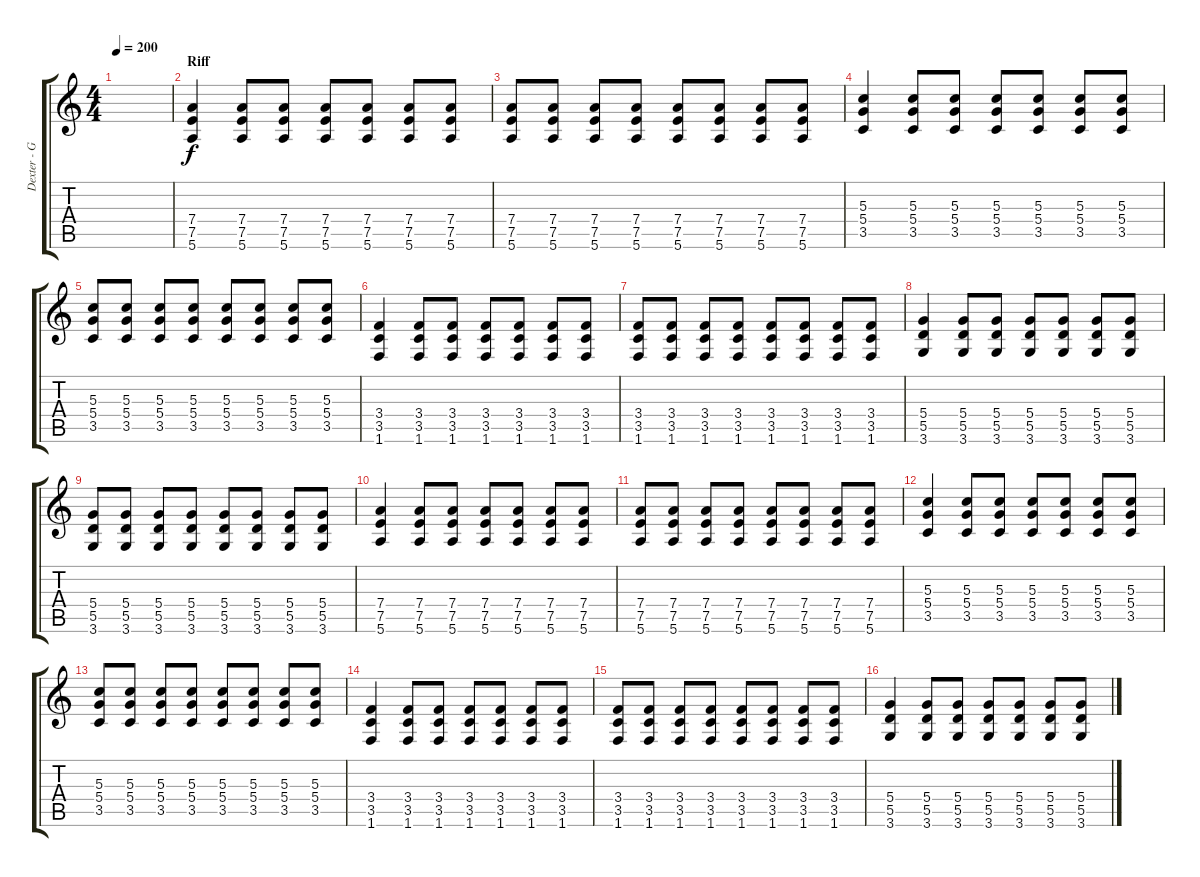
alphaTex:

\track ("Dexter - Guitar " "Dexter - G") {instrument distortionguitar}
\staff {score tabs}
\tuning (E4 B3 G3 D3 A2 E2) {hide}
\ts (4 4)
\tempo 200
\clef g2
\ks c
|
\section ("" "Riff")
(7.4 7.5 5.6).4 (7.4 7.5 5.6).8 (7.4 7.5 5.6).8 (7.4 7.5 5.6).8 (7.4 7.5 5.6).8 (7.4 7.5 5.6).8 (7.4 7.5 5.6).8 |
(7.4 7.5 5.6).8 (7.4 7.5 5.6).8 (7.4 7.5 5.6).8 (7.4 7.5 5.6).8 (7.4 7.5 5.6).8 (7.4 7.5 5.6).8 (7.4 7.5 5.6).8 (7.4 7.5 5.6).8 |
(5.3 5.4 3.5).4 (5.3 5.4 3.5).8 (5.3 5.4 3.5).8 (5.3 5.4 3.5).8 (5.3 5.4 3.5).8 (5.3 5.4 3.5).8 (5.3 5.4 3.5).8 |
(5.3 5.4 3.5).8 (5.3 5.4 3.5).8 (5.3 5.4 3.5).8 (5.3 5.4 3.5).8 (5.3 5.4 3.5).8 (5.3 5.4 3.5).8 (5.3 5.4 3.5).8 (5.3 5.4 3.5).8 |
(3.4 3.5 1.6).4 (3.4 3.5 1.6).8 (3.4 3.5 1.6).8 (3.4 3.5 1.6).8 (3.4 3.5 1.6).8 (3.4 3.5 1.6).8 (3.4 3.5 1.6).8 |
(3.4 3.5 1.6).8 (3.4 3.5 1.6).8 (3.4 3.5 1.6).8 (3.4 3.5 1.6).8 (3.4 3.5 1.6).8 (3.4 3.5 1.6).8 (3.4 3.5 1.6).8 (3.4 3.5 1.6).8 |
(5.4 5.5 3.6).4 (5.4 5.5 3.6).8 (5.4 5.5 3.6).8 (5.4 5.5 3.6).8 (5.4 5.5 3.6).8 (5.4 5.5 3.6).8 (5.4 5.5 3.6).8 |
(5.4 5.5 3.6).8 (5.4 5.5 3.6).8 (5.4 5.5 3.6).8 (5.4 5.5 3.6).8 (5.4 5.5 3.6).8 (5.4 5.5 3.6).8 (5.4 5.5 3.6).8 (5.4 5.5 3.6).8 |
(7.4 7.5 5.6).4 (7.4 7.5 5.6).8 (7.4 7.5 5.6).8 (7.4 7.5 5.6).8 (7.4 7.5 5.6).8 (7.4 7.5 5.6).8 (7.4 7.5 5.6).8 |
(7.4 7.5 5.6).8 (7.4 7.5 5.6).8 (7.4 7.5 5.6).8 (7.4 7.5 5.6).8 (7.4 7.5 5.6).8 (7.4 7.5 5.6).8 (7.4 7.5 5.6).8 (7.4 7.5 5.6).8 |
(5.3 5.4 3.5).4 (5.3 5.4 3.5).8 (5.3 5.4 3.5).8 (5.3 5.4 3.5).8 (5.3 5.4 3.5).8 (5.3 5.4 3.5).8 (5.3 5.4 3.5).8 |
(5.3 5.4 3.5).8 (5.3 5.4 3.5).8 (5.3 5.4 3.5).8 (5.3 5.4 3.5).8 (5.3 5.4 3.5).8 (5.3 5.4 3.5).8 (5.3 5.4 3.5).8 (5.3 5.4 3.5).8 |
(3.4 3.5 1.6).4 (3.4 3.5 1.6).8 (3.4 3.5 1.6).8 (3.4 3.5 1.6).8 (3.4 3.5 1.6).8 (3.4 3.5 1.6).8 (3.4 3.5 1.6).8 |
(3.4 3.5 1.6).8 (3.4 3.5 1.6).8 (3.4 3.5 1.6).8 (3.4 3.5 1.6).8 (3.4 3.5 1.6).8 (3.4 3.5 1.6).8 (3.4 3.5 1.6).8 (3.4 3.5 1.6).8 |
(5.4 5.5 3.6).4 (5.4 5.5 3.6).8 (5.4 5.5 3.6).8 (5.4 5.5 3.6).8 (5.4 5.5 3.6).8 (5.4 5.5 3.6).8 (5.4 5.5 3.6).8
